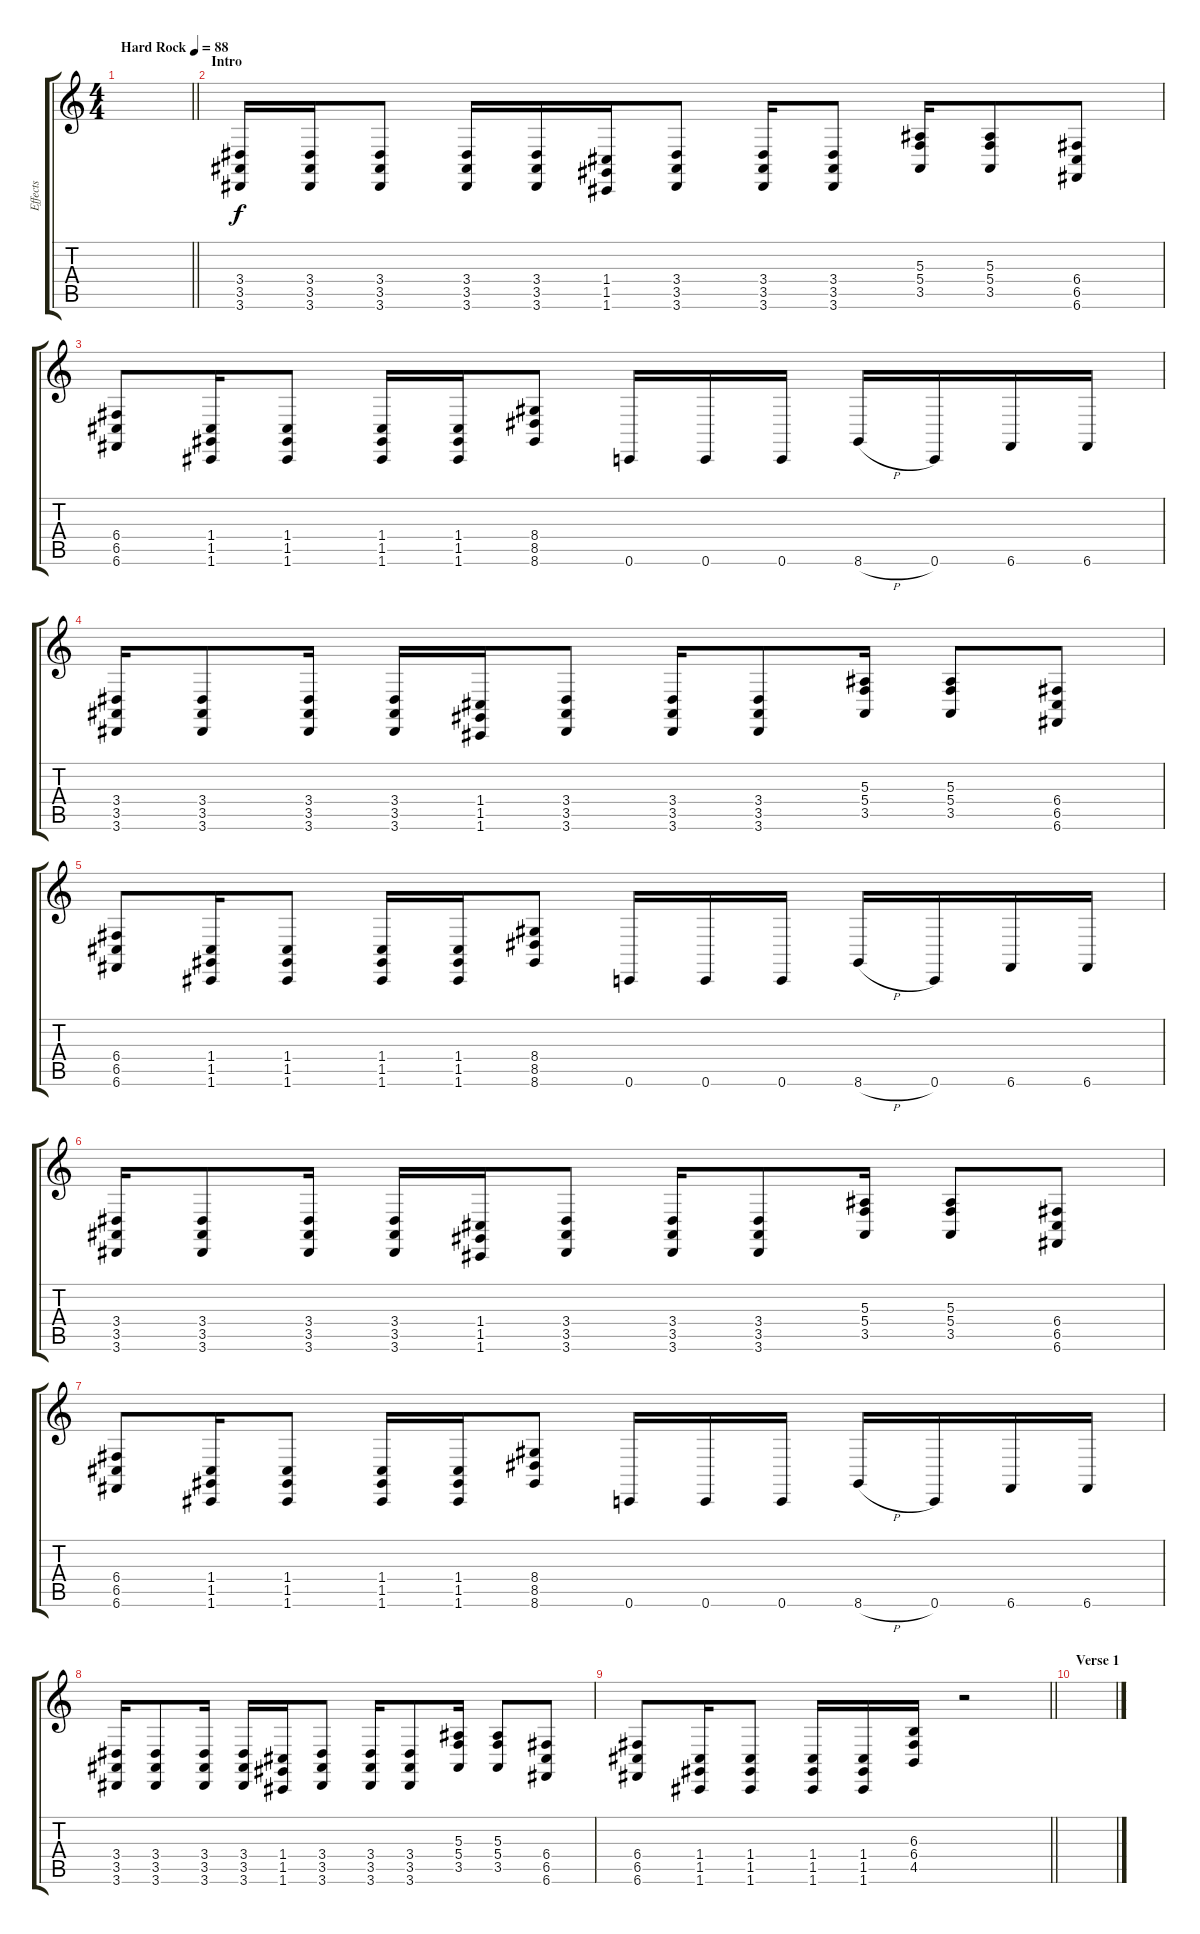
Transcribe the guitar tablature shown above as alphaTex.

\track ("Effects" "Effects") {instrument lead2sawtooth}
\staff {score tabs}
\tuning (D4 A3 F3 C3 G2 C2) {hide}
\ts (4 4)
\tempo (88 "Hard Rock")
\clef g2
\barLineRight lightlight
\ks c
|
\section ("" "Intro")
(3.4 3.5 3.6).16 (3.4 3.5 3.6).16 (3.4 3.5 3.6).8 (3.4 3.5 3.6).16 (3.4 3.5 3.6).16 (1.4 1.5 1.6).16 (3.4 3.5 3.6).8 (3.4 3.5 3.6).16 (3.4 3.5 3.6).8 (5.3 5.4 3.5).16 (5.3 5.4 3.5).8 (6.4 6.5 6.6).8 |
(6.4 6.5 6.6).8 (1.4 1.5 1.6).16 (1.4 1.5 1.6).8 (1.4 1.5 1.6).16 (1.4 1.5 1.6).16 (8.4 8.5 8.6).8 0.6.16 0.6.16 0.6.16 8.6{h}.16 0.6.16 6.6.16 6.6.16 |
(3.4 3.5 3.6).16 (3.4 3.5 3.6).8 (3.4 3.5 3.6).16 (3.4 3.5 3.6).16 (1.4 1.5 1.6).16 (3.4 3.5 3.6).8 (3.4 3.5 3.6).16 (3.4 3.5 3.6).8 (5.3 5.4 3.5).16 (5.3 5.4 3.5).8 (6.4 6.5 6.6).8 |
(6.4 6.5 6.6).8 (1.4 1.5 1.6).16 (1.4 1.5 1.6).8 (1.4 1.5 1.6).16 (1.4 1.5 1.6).16 (8.4 8.5 8.6).8 0.6.16 0.6.16 0.6.16 8.6{h}.16 0.6.16 6.6.16 6.6.16 |
(3.4 3.5 3.6).16 (3.4 3.5 3.6).8 (3.4 3.5 3.6).16 (3.4 3.5 3.6).16 (1.4 1.5 1.6).16 (3.4 3.5 3.6).8 (3.4 3.5 3.6).16 (3.4 3.5 3.6).8 (5.3 5.4 3.5).16 (5.3 5.4 3.5).8 (6.4 6.5 6.6).8 |
(6.4 6.5 6.6).8 (1.4 1.5 1.6).16 (1.4 1.5 1.6).8 (1.4 1.5 1.6).16 (1.4 1.5 1.6).16 (8.4 8.5 8.6).8 0.6.16 0.6.16 0.6.16 8.6{h}.16 0.6.16 6.6.16 6.6.16 |
(3.4 3.5 3.6).16 (3.4 3.5 3.6).8 (3.4 3.5 3.6).16 (3.4 3.5 3.6).16 (1.4 1.5 1.6).16 (3.4 3.5 3.6).8 (3.4 3.5 3.6).16 (3.4 3.5 3.6).8 (5.3 5.4 3.5).16 (5.3 5.4 3.5).8 (6.4 6.5 6.6).8 |
\barLineRight lightlight
(6.4 6.5 6.6).8 (1.4 1.5 1.6).16 (1.4 1.5 1.6).8 (1.4 1.5 1.6).16 (1.4 1.5 1.6).16 (6.3 6.4 4.5).16 r.2 |
\section ("" "Verse 1")
